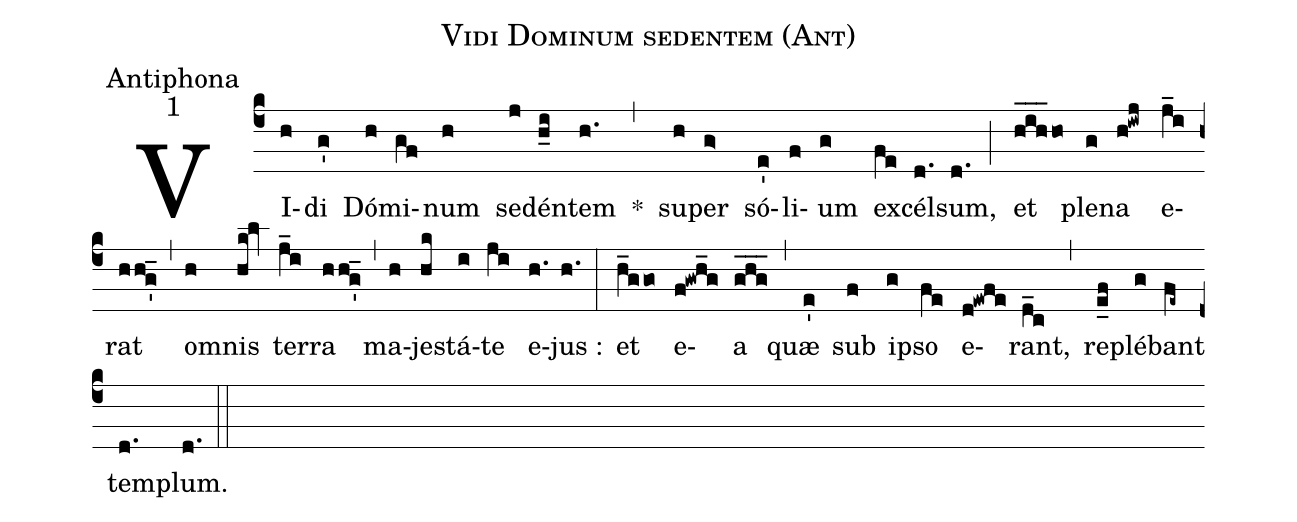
name:Vidi Dominum sedentem (Ant);
office-part:Antiphona;
mode:1;
%%
(c4) VI(h)di(g') Dó(h)mi(gf)num(h) se(j)dén(h_i)tem(h.) *(,) su(h)per(g>) só(e')li(f)um(g) ex(fe)cél(d.)sum,(d.) (;) et(hih___ho) ple(g)na(h!iwj) e(j_i)rat(hh!g'_) (,) o(h)mnis(hk!lv) ter(j_i)ra(hh!g'_) (,) ma(h)je(hk)stá(i)te(ji) e(h.)jus :(h.) (:) et(h_ggo) e(f!gwh_g)a(ghg___) (,) quæ(e') sub(f) i(g)pso(fe) e(d!ewfe)rant,(d_c) (,) re(e_f)plé(g)bant(fe~) tem(d.)plum.(d.) (::)
